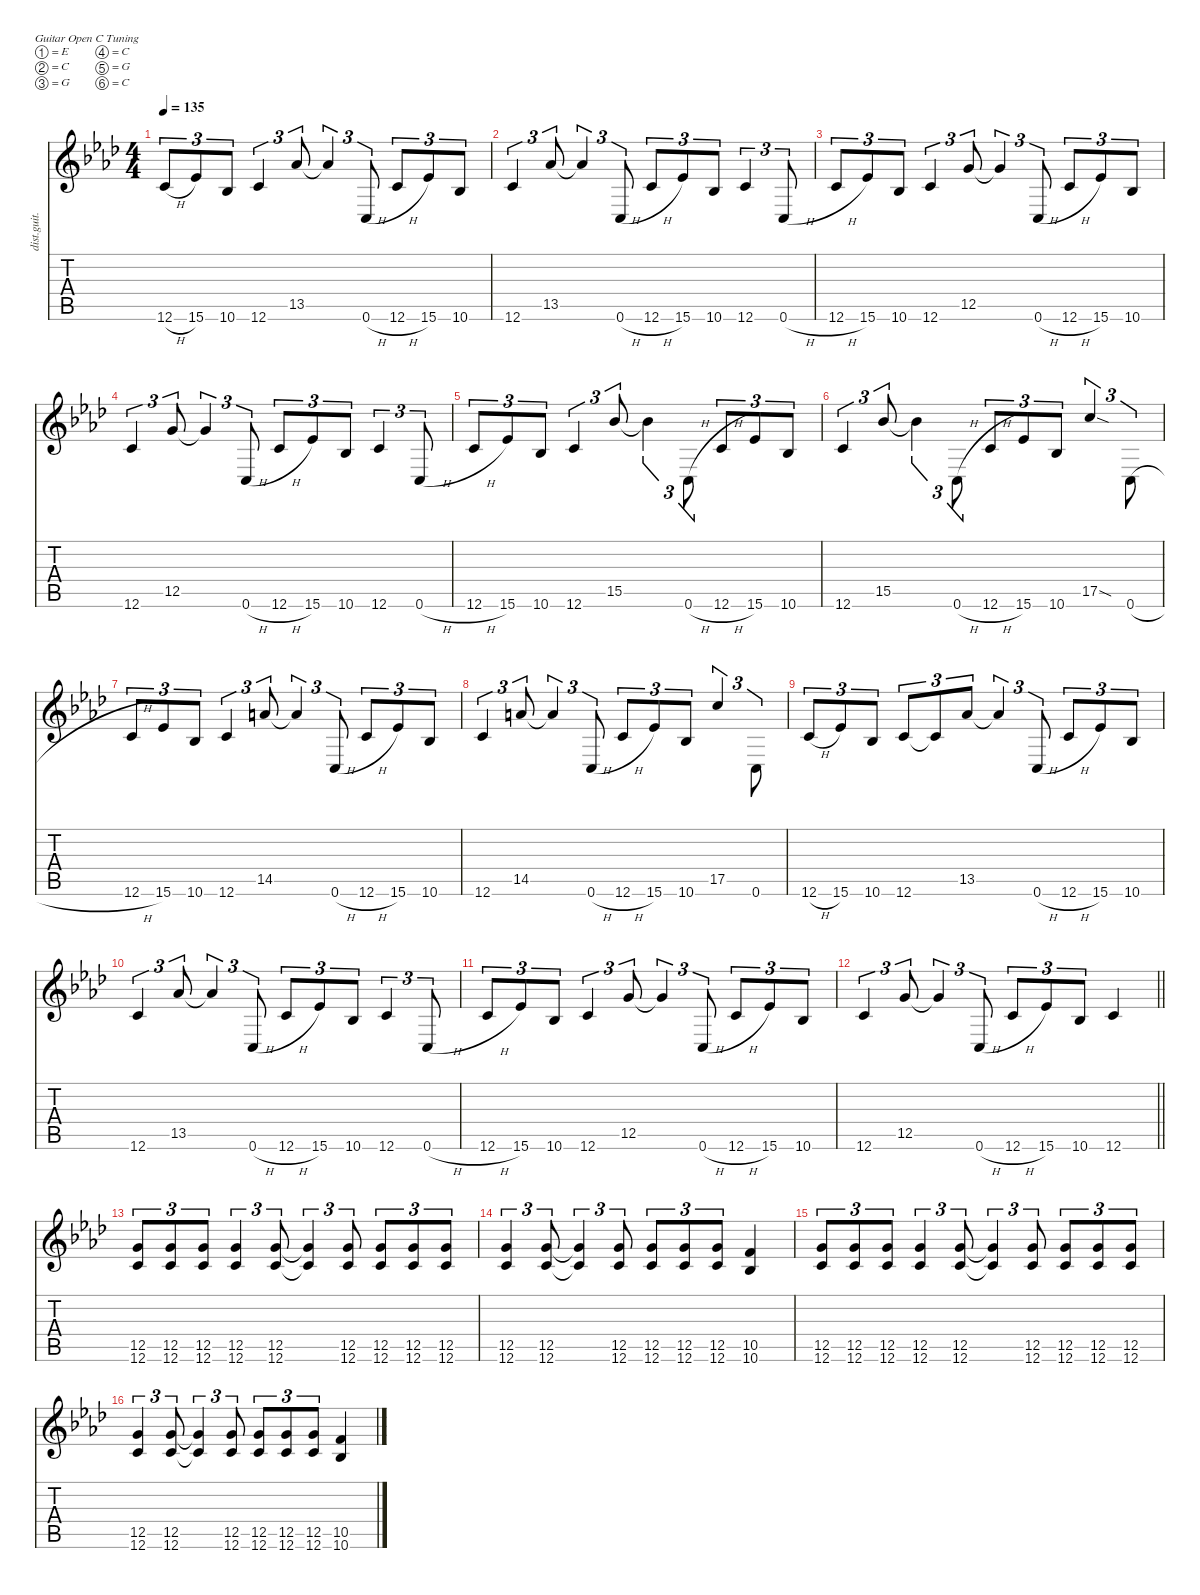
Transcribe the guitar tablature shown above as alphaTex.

\defaultSystemsLayout 4
\hideDynamics
\bracketExtendMode nobrackets
\otherSystemsTrackNameOrientation horizontal
\track ("Guitare 1" "dist.guit.") {instrument distortionguitar}
\staff {score tabs}
\tuning (E4 C4 G3 C3 G2 C2)
\ts (4 4)
\tempo 135
\clef g2
\ks ab
12.6{h acc forcenatural}.8{tu (3 2) dy f beam Up} 15.6{acc b}.8{tu (3 2) beam Up} 10.6{acc b}.8{tu (3 2) beam Up} 12.6{acc forcenatural}.4{tu (3 2) beam Up} 13.5{acc b}.8{tu (3 2) beam Up} 13.5{t acc b}.4{tu (3 2) beam Up} 0.6{h acc forcenatural}.8{tu (3 2) beam Up} 12.6{h acc forcenatural}.8{tu (3 2) beam Up} 15.6{acc b}.8{tu (3 2) beam Up} 10.6{acc b}.8{tu (3 2) beam Up} |
12.6{acc forcenatural}.4{tu (3 2) beam Up} 13.5{acc b}.8{tu (3 2) beam Up} 13.5{t acc b}.4{tu (3 2) beam Up} 0.6{h acc forcenatural}.8{tu (3 2) beam Up} 12.6{h acc forcenatural}.8{tu (3 2) beam Up} 15.6{acc b}.8{tu (3 2) beam Up} 10.6{acc b}.8{tu (3 2) beam Up} 12.6{acc forcenatural}.4{tu (3 2) beam Up} 0.6{h acc forcenatural}.8{tu (3 2) beam Up} |
12.6{h acc forcenatural}.8{tu (3 2) beam Up} 15.6{acc b}.8{tu (3 2) beam Up} 10.6{acc b}.8{tu (3 2) beam Up} 12.6{acc forcenatural}.4{tu (3 2) beam Up} 12.5{acc forcenatural}.8{tu (3 2) beam Up} 12.5{t acc forcenatural}.4{tu (3 2) beam Up} 0.6{h acc forcenatural}.8{tu (3 2) beam Up} 12.6{h acc forcenatural}.8{tu (3 2) beam Up} 15.6{acc b}.8{tu (3 2) beam Up} 10.6{acc b}.8{tu (3 2) beam Up} |
12.6{acc forcenatural}.4{tu (3 2) beam Up} 12.5{acc forcenatural}.8{tu (3 2) beam Up} 12.5{t acc forcenatural}.4{tu (3 2) beam Up} 0.6{h acc forcenatural}.8{tu (3 2) beam Up} 12.6{h acc forcenatural}.8{tu (3 2) beam Up} 15.6{acc b}.8{tu (3 2) beam Up} 10.6{acc b}.8{tu (3 2) beam Up} 12.6{acc forcenatural}.4{tu (3 2) beam Up} 0.6{h acc forcenatural}.8{tu (3 2) beam Up} |
12.6{h acc forcenatural}.8{tu (3 2) beam Up} 15.6{acc b}.8{tu (3 2) beam Up} 10.6{acc b}.8{tu (3 2) beam Up} 12.6{acc forcenatural}.4{tu (3 2) beam Up} 15.5{acc b}.8{tu (3 2) beam Up} 15.5{t acc b}.4{tu (3 2) beam Down} 0.6{h acc forcenatural}.8{tu (3 2) beam Down} 12.6{h acc forcenatural}.8{tu (3 2) beam Up} 15.6{acc b}.8{tu (3 2) beam Up} 10.6{acc b}.8{tu (3 2) beam Up} |
12.6{acc forcenatural}.4{tu (3 2) beam Up} 15.5{acc b}.8{tu (3 2) beam Up} 15.5{t acc b}.4{tu (3 2) beam Down} 0.6{h acc forcenatural}.8{tu (3 2) beam Down} 12.6{h acc forcenatural}.8{tu (3 2) beam Up} 15.6{acc b}.8{tu (3 2) beam Up} 10.6{acc b}.8{tu (3 2) beam Up} 17.5{sod acc forcenatural}.4{tu (3 2) beam Up} 0.6{h acc forcenatural}.8{tu (3 2) beam Down} |
12.6{h acc forcenatural}.8{tu (3 2) beam Up} 15.6{acc b}.8{tu (3 2) beam Up} 10.6{acc b}.8{tu (3 2) beam Up} 12.6{acc forcenatural}.4{tu (3 2) beam Up} 14.5{acc forcenatural}.8{tu (3 2) beam Up} 14.5{t acc forcenatural}.4{tu (3 2) beam Up} 0.6{h acc forcenatural}.8{tu (3 2) beam Up} 12.6{h acc forcenatural}.8{tu (3 2) beam Up} 15.6{acc b}.8{tu (3 2) beam Up} 10.6{acc b}.8{tu (3 2) beam Up} |
12.6{acc forcenatural}.4{tu (3 2) beam Up} 14.5{acc forcenatural}.8{tu (3 2) beam Up} 14.5{t acc forcenatural}.4{tu (3 2) beam Up} 0.6{h acc forcenatural}.8{tu (3 2) beam Up} 12.6{h acc forcenatural}.8{tu (3 2) beam Up} 15.6{acc b}.8{tu (3 2) beam Up} 10.6{acc b}.8{tu (3 2) beam Up} 17.5{acc forcenatural}.4{tu (3 2) beam Up beam split} 0.6{acc forcenatural}.8{tu (3 2) beam Down} |
12.6{h acc forcenatural}.8{tu (3 2) beam Up} 15.6{acc b}.8{tu (3 2) beam Up} 10.6{acc b}.8{tu (3 2) beam Up} 12.6{acc forcenatural}.8{tu (3 2) beam Up} 12.6{t acc forcenatural}.8{tu (3 2) beam Up} 13.5{acc b}.8{tu (3 2) beam Up} 13.5{t acc b}.4{tu (3 2) beam Up} 0.6{h acc forcenatural}.8{tu (3 2) beam Up} 12.6{h acc forcenatural}.8{tu (3 2) beam Up} 15.6{acc b}.8{tu (3 2) beam Up} 10.6{acc b}.8{tu (3 2) beam Up} |
12.6{acc forcenatural}.4{tu (3 2) beam Up} 13.5{acc b}.8{tu (3 2) beam Up} 13.5{t acc b}.4{tu (3 2) beam Up} 0.6{h acc forcenatural}.8{tu (3 2) beam Up} 12.6{h acc forcenatural}.8{tu (3 2) beam Up} 15.6{acc b}.8{tu (3 2) beam Up} 10.6{acc b}.8{tu (3 2) beam Up} 12.6{acc forcenatural}.4{tu (3 2) beam Up} 0.6{h acc forcenatural}.8{tu (3 2) beam Up} |
12.6{h acc forcenatural}.8{tu (3 2) beam Up} 15.6{acc b}.8{tu (3 2) beam Up} 10.6{acc b}.8{tu (3 2) beam Up} 12.6{acc forcenatural}.4{tu (3 2) beam Up} 12.5{acc forcenatural}.8{tu (3 2) beam Up} 12.5{t acc forcenatural}.4{tu (3 2) beam Up} 0.6{h acc forcenatural}.8{tu (3 2) beam Up} 12.6{h acc forcenatural}.8{tu (3 2) beam Up} 15.6{acc b}.8{tu (3 2) beam Up} 10.6{acc b}.8{tu (3 2) beam Up} |
\barLineRight lightlight
12.6{acc forcenatural}.4{tu (3 2) beam Up} 12.5{acc forcenatural}.8{tu (3 2) beam Up} 12.5{t acc forcenatural}.4{tu (3 2) beam Up} 0.6{h acc forcenatural}.8{tu (3 2) beam Up} 12.6{h acc forcenatural}.8{tu (3 2) beam Up} 15.6{acc b}.8{tu (3 2) beam Up} 10.6{acc b}.8{tu (3 2) beam Up} 12.6{acc forcenatural}.4{beam Up} |
(12.5{acc forcenatural} 12.6{acc forcenatural}).8{tu (3 2) beam Up} (12.5{acc forcenatural} 12.6{acc forcenatural}).8{tu (3 2) beam Up} (12.5{acc forcenatural} 12.6{acc forcenatural}).8{tu (3 2) beam Up} (12.5{acc forcenatural} 12.6{acc forcenatural}).4{tu (3 2) beam Up} (12.5{acc forcenatural} 12.6{acc forcenatural}).8{tu (3 2) beam Up} (12.5{t acc forcenatural} 12.6{t acc forcenatural}).4{tu (3 2) beam Up} (12.5{acc forcenatural} 12.6{acc forcenatural}).8{tu (3 2) beam Up} (12.5{acc forcenatural} 12.6{acc forcenatural}).8{tu (3 2) beam Up} (12.5{acc forcenatural} 12.6{acc forcenatural}).8{tu (3 2) beam Up} (12.5{acc forcenatural} 12.6{acc forcenatural}).8{tu (3 2) beam Up} |
(12.5{acc forcenatural} 12.6{acc forcenatural}).4{tu (3 2) beam Up} (12.5{acc forcenatural} 12.6{acc forcenatural}).8{tu (3 2) beam Up} (12.5{t acc forcenatural} 12.6{t acc forcenatural}).4{tu (3 2) beam Up} (12.5{acc forcenatural} 12.6{acc forcenatural}).8{tu (3 2) beam Up} (12.5{acc forcenatural} 12.6{acc forcenatural}).8{tu (3 2) beam Up} (12.5{acc forcenatural} 12.6{acc forcenatural}).8{tu (3 2) beam Up} (12.5{acc forcenatural} 12.6{acc forcenatural}).8{tu (3 2) beam Up} (10.5{acc forcenatural} 10.6{acc b}).4{beam Up} |
(12.5{acc forcenatural} 12.6{acc forcenatural}).8{tu (3 2) beam Up} (12.5{acc forcenatural} 12.6{acc forcenatural}).8{tu (3 2) beam Up} (12.5{acc forcenatural} 12.6{acc forcenatural}).8{tu (3 2) beam Up} (12.5{acc forcenatural} 12.6{acc forcenatural}).4{tu (3 2) beam Up} (12.5{acc forcenatural} 12.6{acc forcenatural}).8{tu (3 2) beam Up} (12.5{t acc forcenatural} 12.6{t acc forcenatural}).4{tu (3 2) beam Up} (12.5{acc forcenatural} 12.6{acc forcenatural}).8{tu (3 2) beam Up} (12.5{acc forcenatural} 12.6{acc forcenatural}).8{tu (3 2) beam Up} (12.5{acc forcenatural} 12.6{acc forcenatural}).8{tu (3 2) beam Up} (12.5{acc forcenatural} 12.6{acc forcenatural}).8{tu (3 2) beam Up} |
(12.5{acc forcenatural} 12.6{acc forcenatural}).4{tu (3 2) beam Up} (12.5{acc forcenatural} 12.6{acc forcenatural}).8{tu (3 2) beam Up} (12.5{t acc forcenatural} 12.6{t acc forcenatural}).4{tu (3 2) beam Up} (12.5{acc forcenatural} 12.6{acc forcenatural}).8{tu (3 2) beam Up} (12.5{acc forcenatural} 12.6{acc forcenatural}).8{tu (3 2) beam Up} (12.5{acc forcenatural} 12.6{acc forcenatural}).8{tu (3 2) beam Up} (12.5{acc forcenatural} 12.6{acc forcenatural}).8{tu (3 2) beam Up} (10.5{acc forcenatural} 10.6{acc b}).4{beam Up}
